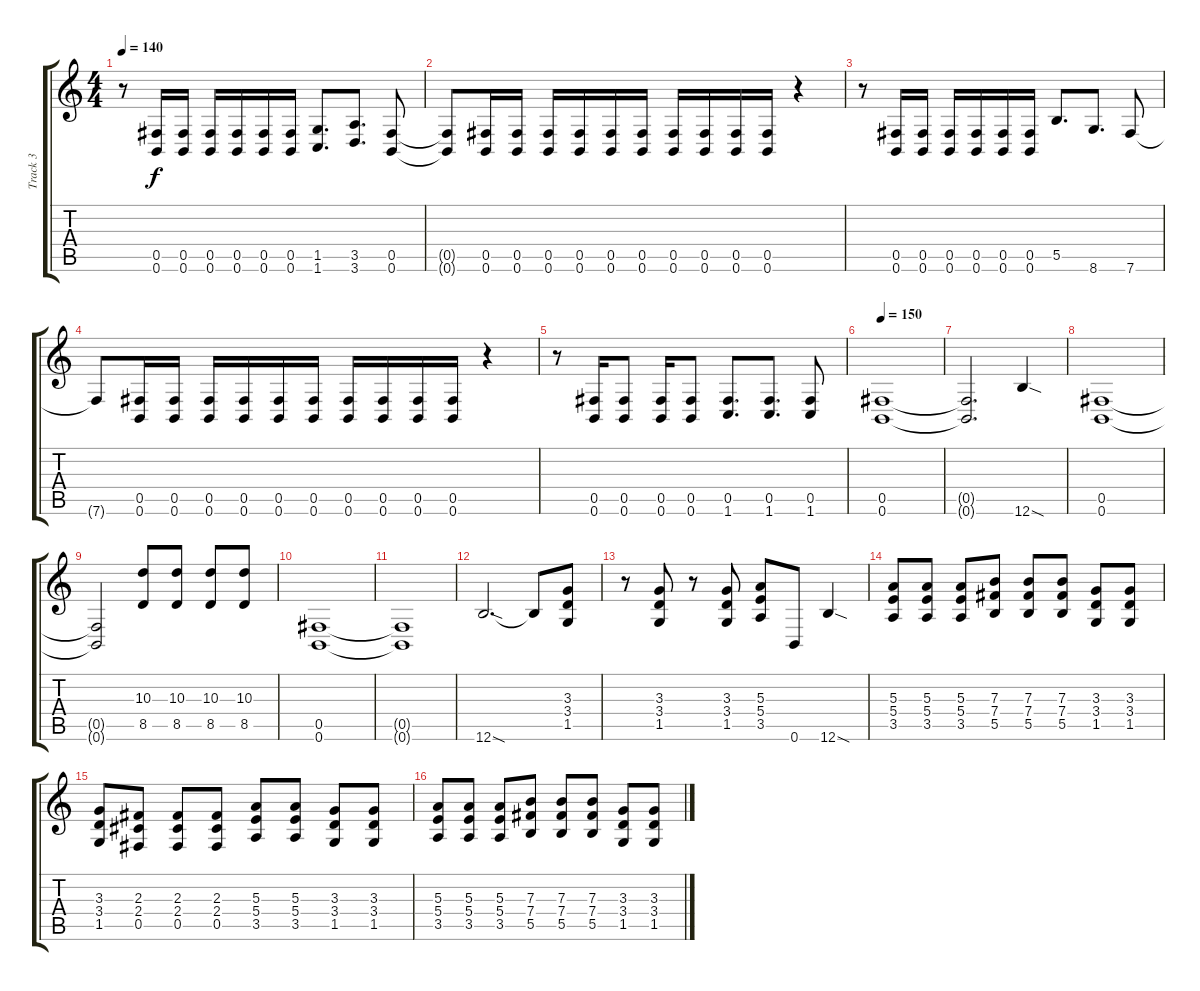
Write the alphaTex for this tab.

\track ("Track 3" "Track 3") {instrument distortionguitar}
\staff {score tabs}
\tuning (Db4 Ab3 E3 B2 Gb2 B1) {hide}
\ts (4 4)
\tempo 140
\clef g2
\ks c
r.8{dy f} (0.5 0.6).16 (0.5 0.6).16 (0.5 0.6).16 (0.5 0.6).16 (0.5 0.6).16 (0.5 0.6).16 (1.5 1.6).8{d} (3.5 3.6).8{d} (0.5 0.6).8 |
(0.5{t} 0.6{t}).8 (0.5 0.6).16 (0.5 0.6).16 (0.5 0.6).16 (0.5 0.6).16 (0.5 0.6).16 (0.5 0.6).16 (0.5 0.6).16 (0.5 0.6).16 (0.5 0.6).16 (0.5 0.6).16 r.4 |
r.8 (0.5 0.6).16 (0.5 0.6).16 (0.5 0.6).16 (0.5 0.6).16 (0.5 0.6).16 (0.5 0.6).16 5.5.8{d} 8.6.8{d} 7.6.8 |
7.6{t}.8 (0.5 0.6).16 (0.5 0.6).16 (0.5 0.6).16 (0.5 0.6).16 (0.5 0.6).16 (0.5 0.6).16 (0.5 0.6).16 (0.5 0.6).16 (0.5 0.6).16 (0.5 0.6).16 r.4 |
r.8 (0.5 0.6).16 (0.5 0.6).8 (0.5 0.6).16 (0.5 0.6).8 (0.5 1.6).8{d} (0.5 1.6).8{d} (0.5 1.6).8 |
\tempo 150
(0.5 0.6).1 |
(0.5{t} 0.6{t}).2{d} 12.6{sod}.4 |
(0.5 0.6).1 |
(0.5{t} 0.6{t}).2 (10.3 8.5).8 (10.3 8.5).8 (10.3 8.5).8 (10.3 8.5).8 |
(0.5 0.6).1 |
(0.5{t} 0.6{t}).1 |
12.6{sod}.2{d} 12.6{t}.8 (3.3 3.4 1.5).8 |
r.8 (3.3 3.4 1.5).8 r.8 (3.3 3.4 1.5).8 (5.3 5.4 3.5).8 0.6.8 12.6{sod}.4 |
(5.3 5.4 3.5).8 (5.3 5.4 3.5).8 (5.3 5.4 3.5).8 (7.3 7.4 5.5).8 (7.3 7.4 5.5).8 (7.3 7.4 5.5).8 (3.3 3.4 1.5).8 (3.3 3.4 1.5).8 |
(3.3 3.4 1.5).8 (2.3 2.4 0.5).8 (2.3 2.4 0.5).8 (2.3 2.4 0.5).8 (5.3 5.4 3.5).8 (5.3 5.4 3.5).8 (3.3 3.4 1.5).8 (3.3 3.4 1.5).8 |
(5.3 5.4 3.5).8 (5.3 5.4 3.5).8 (5.3 5.4 3.5).8 (7.3 7.4 5.5).8 (7.3 7.4 5.5).8 (7.3 7.4 5.5).8 (3.3 3.4 1.5).8 (3.3 3.4 1.5).8
